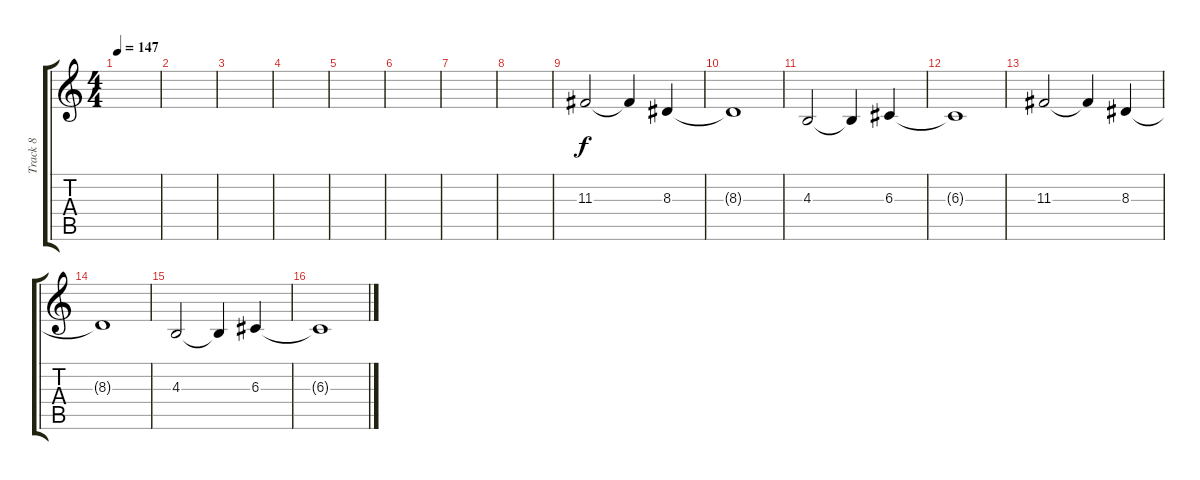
\track ("Track 8" "Track 8") {instrument synthstrings1}
\staff {score tabs}
\tuning (E4 B3 G3 D3 A2 E2) {hide}
\ts (4 4)
\tempo 147
\clef g2
\ks c
|
|
|
|
|
|
|
|
11.3.2 11.3{t}.4 8.3.4 |
8.3{t}.1 |
4.3.2 4.3{t}.4 6.3.4 |
6.3{t}.1 |
11.3.2 11.3{t}.4 8.3.4 |
8.3{t}.1 |
4.3.2 4.3{t}.4 6.3.4 |
6.3{t}.1
